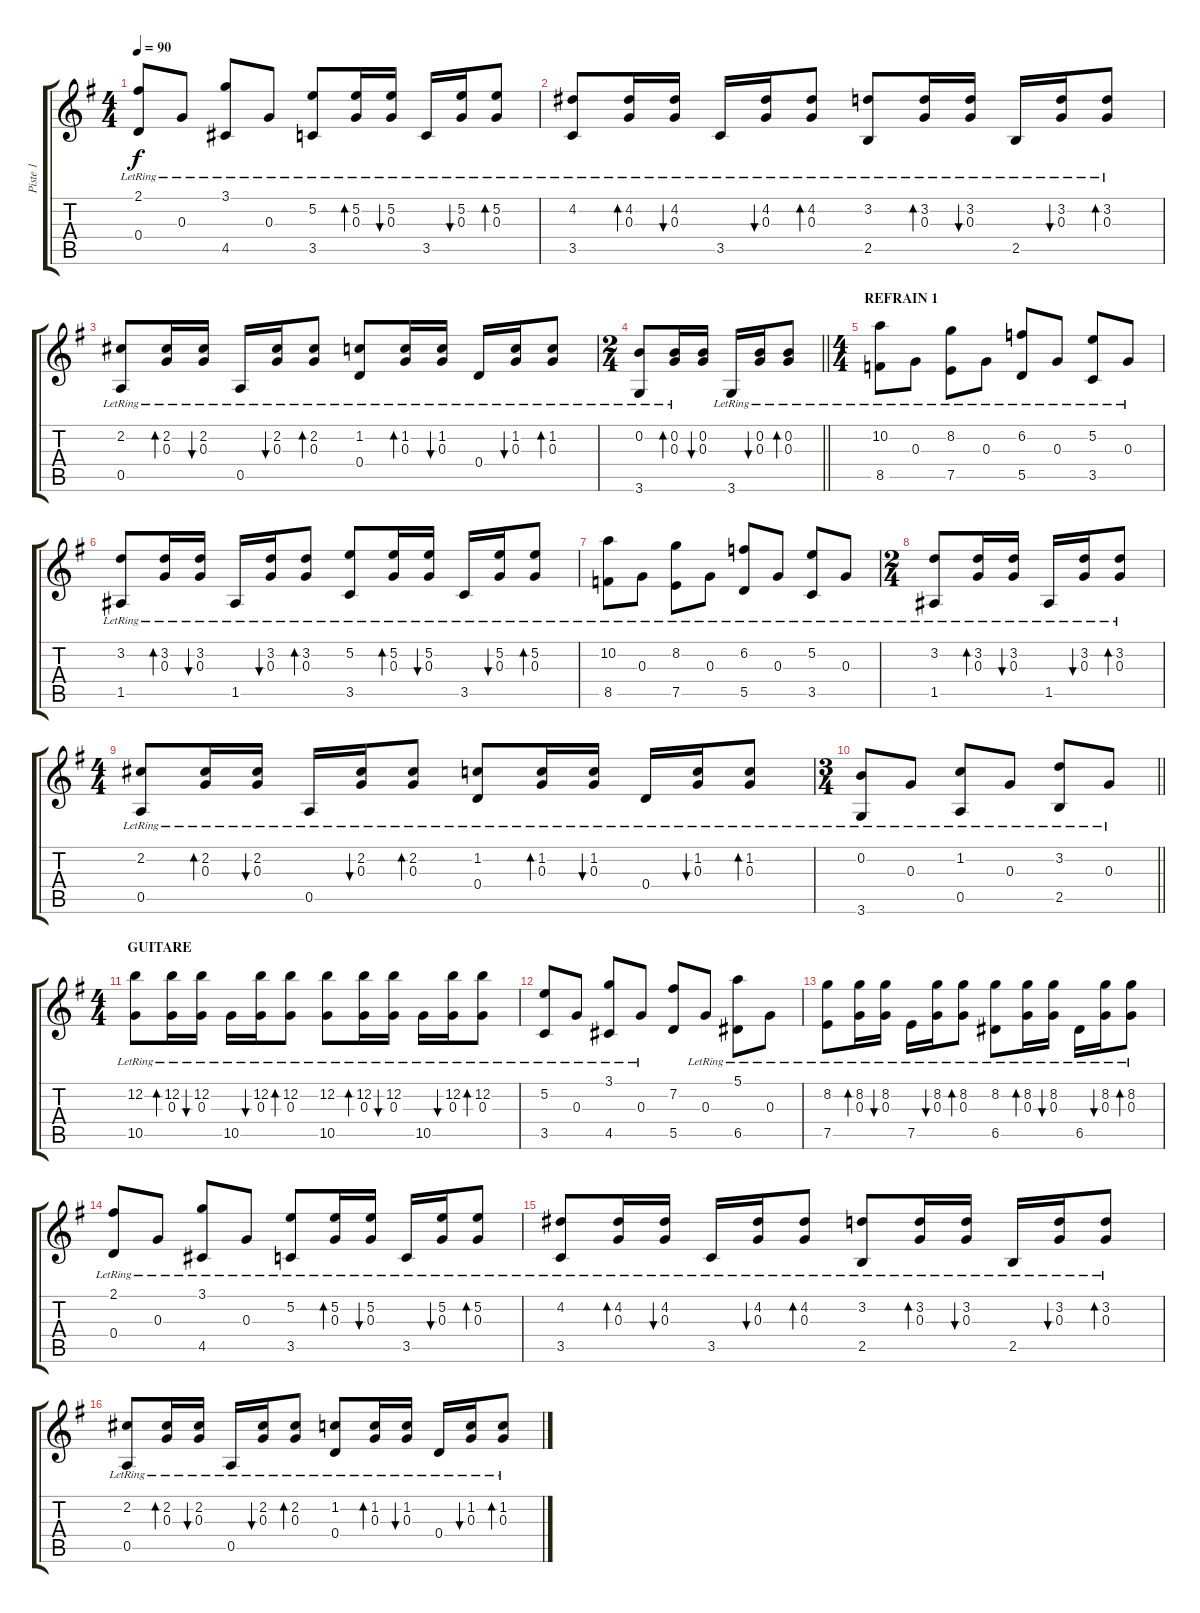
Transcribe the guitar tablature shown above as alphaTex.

\track ("Piste 1" "Piste 1") {instrument acousticguitarsteel}
\staff {score tabs}
\tuning (E4 B3 G3 D3 A2 E2) {hide}
\ts (4 4)
\tempo 90
\clef g2
\ks g
(2.1{lr} 0.4{lr}).8{dy f} 0.3{lr}.8 (3.1{lr} 4.5{lr}).8 0.3{lr}.8 (5.2{lr} 3.5{lr}).8 (5.2{lr} 0.3{lr}).16{bd 60} (5.2{lr} 0.3{lr}).16{bu 60} 3.5{lr}.16 (5.2{lr} 0.3{lr}).16{bu 60} (5.2{lr} 0.3{lr}).8{bd 60} |
(4.2{lr} 3.5{lr}).8 (4.2{lr} 0.3{lr}).16{bd 60} (4.2{lr} 0.3{lr}).16{bu 60} 3.5{lr}.16 (4.2{lr} 0.3{lr}).16{bu 60} (4.2{lr} 0.3{lr}).8{bd 60} (3.2{lr} 2.5{lr}).8 (3.2{lr} 0.3{lr}).16{bd 60} (3.2{lr} 0.3{lr}).16{bu 60} 2.5{lr}.16 (3.2{lr} 0.3{lr}).16{bu 60} (3.2{lr} 0.3{lr}).8{bd 60} |
(2.2{lr} 0.5{lr}).8 (2.2{lr} 0.3{lr}).16{bd 60} (2.2{lr} 0.3{lr}).16{bu 60} 0.5{lr}.16 (2.2{lr} 0.3{lr}).16{bu 60} (2.2{lr} 0.3{lr}).8{bd 60} (1.2{lr} 0.4{lr}).8 (1.2{lr} 0.3{lr}).16{bd 60} (1.2{lr} 0.3{lr}).16{bu 60} 0.4{lr}.16 (1.2{lr} 0.3{lr}).16{bu 60} (1.2{lr} 0.3{lr}).8{bd 60} |
\ts (2 4)
\barLineRight lightlight
(0.2{lr} 3.6{lr}).8 (0.2{lr} 0.3{lr}).16{bd 60} (0.2 0.3).16{bu 60} 3.6{lr}.16 (0.2{lr} 0.3{lr}).16{bu 60} (0.2{lr} 0.3{lr}).8{bd 60} |
\ts (4 4)
\section ("" "REFRAIN 1")
(10.2{lr} 8.5{lr}).8 0.3{lr}.8 (8.2{lr} 7.5{lr}).8 0.3{lr}.8 (6.2{lr} 5.5{lr}).8 0.3{lr}.8 (5.2{lr} 3.5{lr}).8 0.3{lr}.8 |
(3.2{lr} 1.5{lr}).8 (3.2{lr} 0.3{lr}).16{bd 60} (3.2{lr} 0.3{lr}).16{bu 60} 1.5{lr}.16 (3.2{lr} 0.3{lr}).16{bu 60} (3.2{lr} 0.3{lr}).8{bd 60} (5.2{lr} 3.5{lr}).8 (5.2{lr} 0.3{lr}).16{bd 60} (5.2{lr} 0.3{lr}).16{bu 60} 3.5{lr}.16 (5.2{lr} 0.3{lr}).16{bu 60} (5.2{lr} 0.3{lr}).8{bd 60} |
(10.2{lr} 8.5{lr}).8 0.3{lr}.8 (8.2{lr} 7.5{lr}).8 0.3{lr}.8 (6.2{lr} 5.5{lr}).8 0.3{lr}.8 (5.2{lr} 3.5{lr}).8 0.3{lr}.8 |
\ts (2 4)
(3.2{lr} 1.5{lr}).8 (3.2{lr} 0.3{lr}).16{bd 60} (3.2{lr} 0.3{lr}).16{bu 60} 1.5{lr}.16 (3.2{lr} 0.3{lr}).16{bu 60} (3.2{lr} 0.3{lr}).8{bd 60} |
\ts (4 4)
(2.2{lr} 0.5{lr}).8 (2.2{lr} 0.3{lr}).16{bd 60} (2.2{lr} 0.3{lr}).16{bu 60} 0.5{lr}.16 (2.2{lr} 0.3{lr}).16{bu 60} (2.2{lr} 0.3{lr}).8{bd 60} (1.2{lr} 0.4{lr}).8 (1.2{lr} 0.3{lr}).16{bd 60} (1.2{lr} 0.3{lr}).16{bu 60} 0.4{lr}.16 (1.2{lr} 0.3{lr}).16{bu 60} (1.2{lr} 0.3{lr}).8{bd 60} |
\ts (3 4)
\barLineRight lightlight
(0.2{lr} 3.6{lr}).8 0.3{lr}.8 (1.2{lr} 0.5{lr}).8 0.3{lr}.8 (3.2{lr} 2.5{lr}).8 0.3{lr}.8 |
\ts (4 4)
\section ("" "GUITARE")
(12.2{lr} 10.5{lr}).8 (12.2{lr} 0.3{lr}).16{bd 60} (12.2{lr} 0.3{lr}).16{bu 60} 10.5{lr}.16 (12.2{lr} 0.3{lr}).16{bu 60} (12.2{lr} 0.3{lr}).8{bd 60} (12.2{lr} 10.5{lr}).8 (12.2{lr} 0.3{lr}).16{bd 60} (12.2{lr} 0.3{lr}).16{bu 60} 10.5{lr}.16 (12.2{lr} 0.3{lr}).16{bu 60} (12.2{lr} 0.3{lr}).8{bd 60} |
(5.2 3.5{lr}).8 0.3{lr}.8 (3.1{lr} 4.5{lr}).8 0.3{lr}.8 (7.2 5.5).8 0.3{lr}.8 (5.1{lr} 6.5{lr}).8 0.3{lr}.8 |
(8.2{lr} 7.5{lr}).8 (8.2{lr} 0.3{lr}).16{bd 60} (8.2{lr} 0.3{lr}).16{bu 60} 7.5{lr}.16 (8.2{lr} 0.3{lr}).16{bu 60} (8.2{lr} 0.3{lr}).8{bd 60} (8.2{lr} 6.5{lr}).8 (8.2{lr} 0.3{lr}).16{bd 60} (8.2{lr} 0.3{lr}).16{bu 60} 6.5{lr}.16 (8.2{lr} 0.3{lr}).16{bu 60} (8.2{lr} 0.3{lr}).8{bd 60} |
(2.1{lr} 0.4{lr}).8 0.3{lr}.8 (3.1{lr} 4.5{lr}).8 0.3{lr}.8 (5.2{lr} 3.5{lr}).8 (5.2{lr} 0.3{lr}).16{bd 60} (5.2{lr} 0.3{lr}).16{bu 60} 3.5{lr}.16 (5.2{lr} 0.3{lr}).16{bu 60} (5.2{lr} 0.3{lr}).8{bd 60} |
(4.2{lr} 3.5{lr}).8 (4.2{lr} 0.3{lr}).16{bd 60} (4.2{lr} 0.3{lr}).16{bu 60} 3.5{lr}.16 (4.2{lr} 0.3{lr}).16{bu 60} (4.2{lr} 0.3{lr}).8{bd 60} (3.2{lr} 2.5{lr}).8 (3.2{lr} 0.3{lr}).16{bd 60} (3.2{lr} 0.3{lr}).16{bu 60} 2.5{lr}.16 (3.2{lr} 0.3{lr}).16{bu 60} (3.2{lr} 0.3{lr}).8{bd 60} |
(2.2{lr} 0.5{lr}).8 (2.2{lr} 0.3{lr}).16{bd 60} (2.2{lr} 0.3{lr}).16{bu 60} 0.5{lr}.16 (2.2{lr} 0.3{lr}).16{bu 60} (2.2{lr} 0.3{lr}).8{bd 60} (1.2{lr} 0.4{lr}).8 (1.2{lr} 0.3{lr}).16{bd 60} (1.2{lr} 0.3{lr}).16{bu 60} 0.4{lr}.16 (1.2{lr} 0.3{lr}).16{bu 60} (1.2{lr} 0.3{lr}).8{bd 60}
